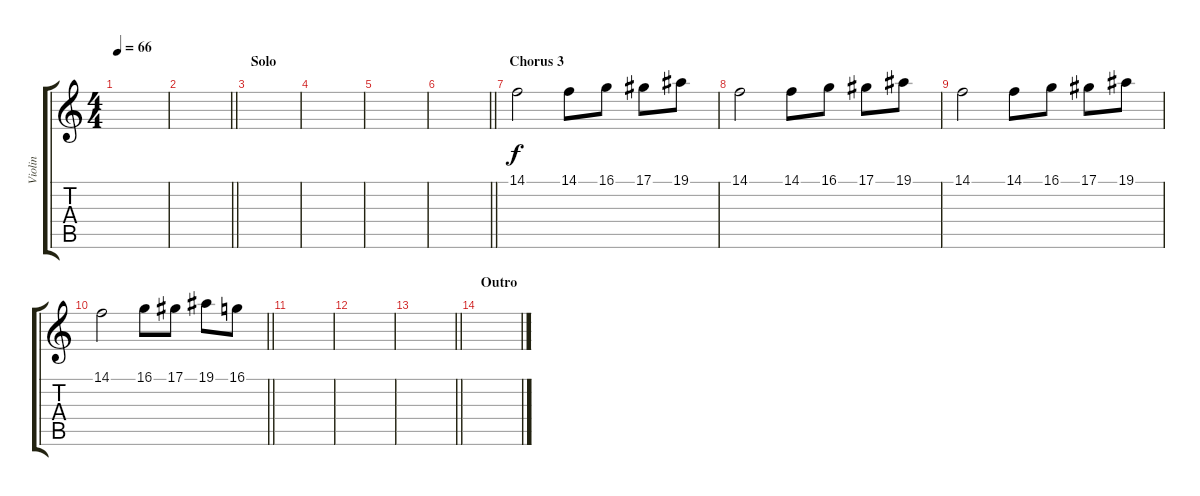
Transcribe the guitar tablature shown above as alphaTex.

\track ("Violin" "Violin") {instrument violin}
\staff {score tabs}
\tuning (Eb4 Bb3 Gb3 Db3 Ab2 Eb2) {hide}
\ts (4 4)
\tempo 66
\clef g2
\ks c
|
\barLineRight lightlight
|
\section ("" "Solo")
|
|
|
\barLineRight lightlight
|
\section ("" "Chorus 3")
14.1.2{volume 9} 14.1.8 16.1.8 17.1.8 19.1.8 |
14.1.2 14.1.8 16.1.8 17.1.8 19.1.8 |
14.1.2 14.1.8 16.1.8 17.1.8 19.1.8 |
\barLineRight lightlight
14.1.2 16.1.8 17.1.8 19.1.8 16.1.8 |
|
|
\barLineRight lightlight
|
\section ("" "Outro")
